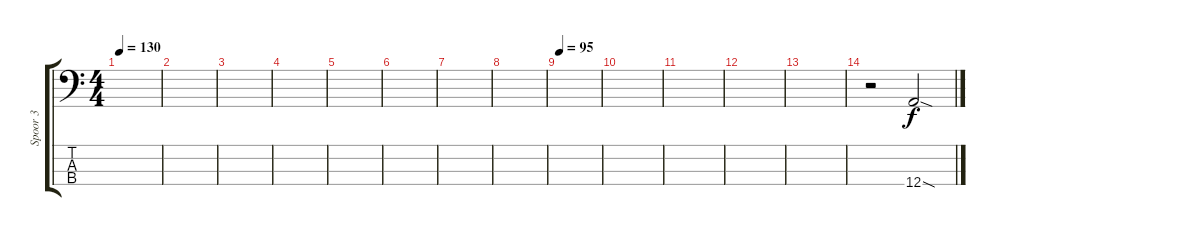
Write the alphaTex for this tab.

\track ("Spoor 3" "Spoor 3") {instrument electricbasspick}
\staff {score tabs}
\tuning (D2 A1 E1 A0) {hide}
\ts (4 4)
\tempo 130
\clef f4
\ks c
|
|
|
|
|
|
|
|
\tempo 95
|
|
|
|
|
r.2 12.4{sod}.2
